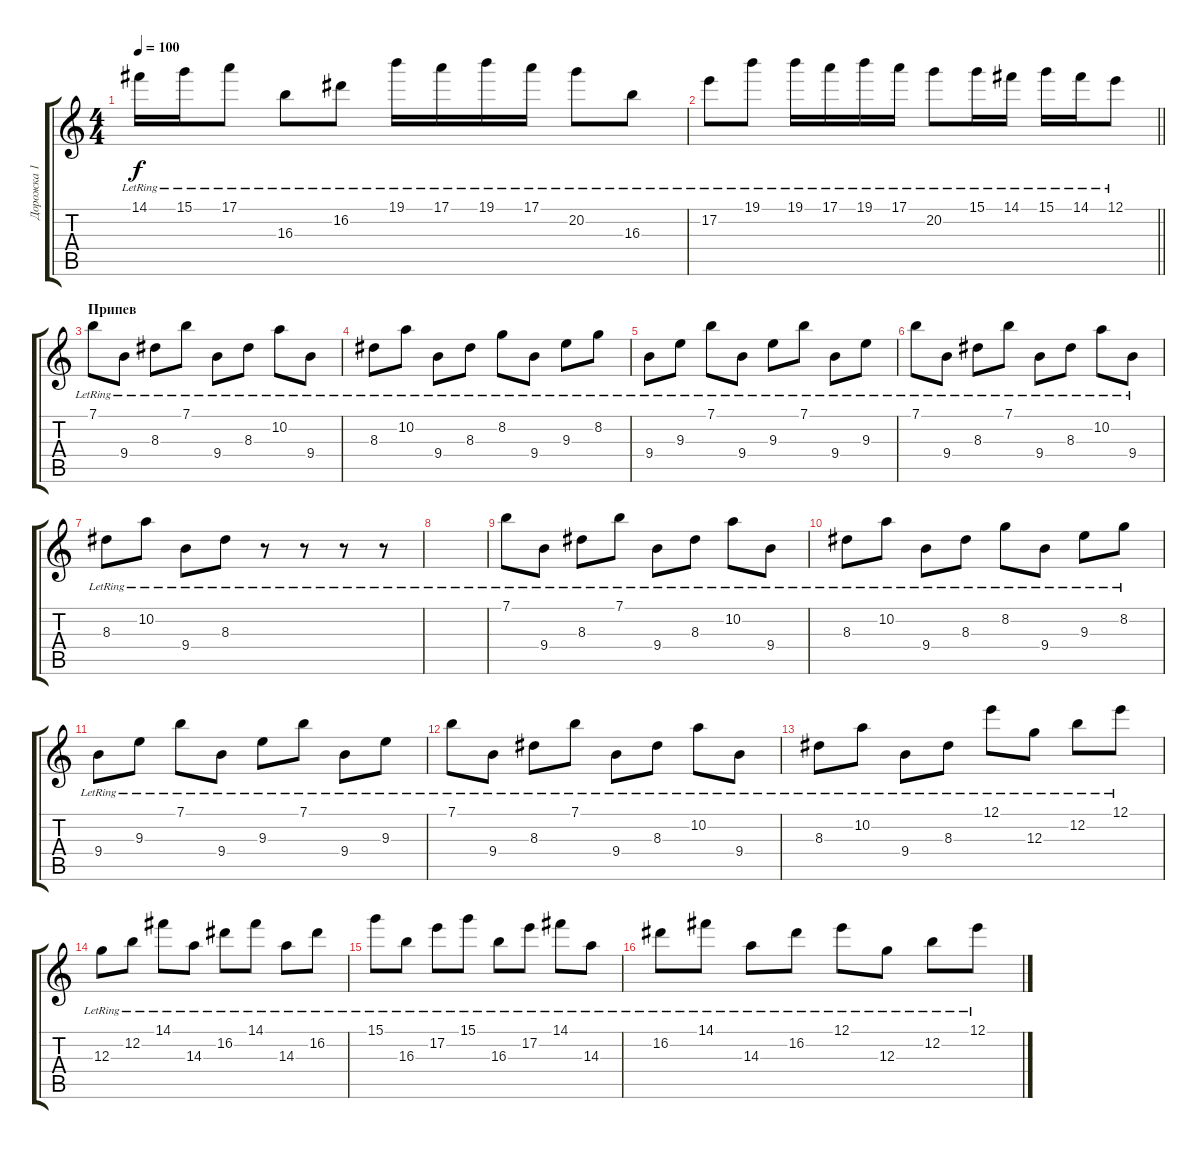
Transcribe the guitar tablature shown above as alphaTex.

\track ("Дорожка 1" "Дорожка 1") {instrument acousticguitarsteel}
\staff {score tabs}
\tuning (E4 B3 G3 D3 A2 E2) {hide}
\ts (4 4)
\tempo 100
\clef g2
\ks c
14.1{lr}.16{dy f} 15.1{lr}.16 17.1{lr}.8 16.3{lr}.8 16.2{lr}.8 19.1{lr}.16 17.1{lr}.16 19.1{lr}.16 17.1{lr}.16 20.2{lr}.8 16.3{lr}.8 |
\barLineRight lightlight
17.2{lr}.8 19.1{lr}.8 19.1{lr}.16 17.1{lr}.16 19.1{lr}.16 17.1{lr}.16 20.2{lr}.8 15.1{lr}.16 14.1{lr}.16 15.1{lr}.16 14.1{lr}.16 12.1{lr}.8 |
\section ("" "Припев")
7.1{lr}.8 9.4{lr}.8 8.3{lr}.8 7.1{lr}.8 9.4{lr}.8 8.3{lr}.8 10.2{lr}.8 9.4{lr}.8 |
8.3{lr}.8 10.2{lr}.8 9.4{lr}.8 8.3{lr}.8 8.2{lr}.8 9.4{lr}.8 9.3{lr}.8 8.2{lr}.8 |
9.4{lr}.8 9.3{lr}.8 7.1{lr}.8 9.4{lr}.8 9.3{lr}.8 7.1{lr}.8 9.4{lr}.8 9.3{lr}.8 |
7.1{lr}.8 9.4{lr}.8 8.3{lr}.8 7.1{lr}.8 9.4{lr}.8 8.3{lr}.8 10.2{lr}.8 9.4{lr}.8 |
8.3{lr}.8 10.2{lr}.8 9.4{lr}.8 8.3{lr}.8 r.8 r.8 r.8 r.8 |
|
7.1{lr}.8 9.4{lr}.8 8.3{lr}.8 7.1{lr}.8 9.4{lr}.8 8.3{lr}.8 10.2{lr}.8 9.4{lr}.8 |
8.3{lr}.8 10.2{lr}.8 9.4{lr}.8 8.3{lr}.8 8.2{lr}.8 9.4{lr}.8 9.3{lr}.8 8.2{lr}.8 |
9.4{lr}.8 9.3{lr}.8 7.1{lr}.8 9.4{lr}.8 9.3{lr}.8 7.1{lr}.8 9.4{lr}.8 9.3{lr}.8 |
7.1{lr}.8 9.4{lr}.8 8.3{lr}.8 7.1{lr}.8 9.4{lr}.8 8.3{lr}.8 10.2{lr}.8 9.4{lr}.8 |
8.3{lr}.8 10.2{lr}.8 9.4{lr}.8 8.3{lr}.8 12.1{lr}.8 12.3{lr}.8 12.2{lr}.8 12.1{lr}.8 |
12.3{lr}.8 12.2{lr}.8 14.1{lr}.8 14.3{lr}.8 16.2{lr}.8 14.1{lr}.8 14.3{lr}.8 16.2{lr}.8 |
15.1{lr}.8 16.3{lr}.8 17.2{lr}.8 15.1{lr}.8 16.3{lr}.8 17.2{lr}.8 14.1{lr}.8 14.3{lr}.8 |
16.2{lr}.8 14.1{lr}.8 14.3{lr}.8 16.2{lr}.8 12.1{lr}.8 12.3{lr}.8 12.2{lr}.8 12.1{lr}.8
